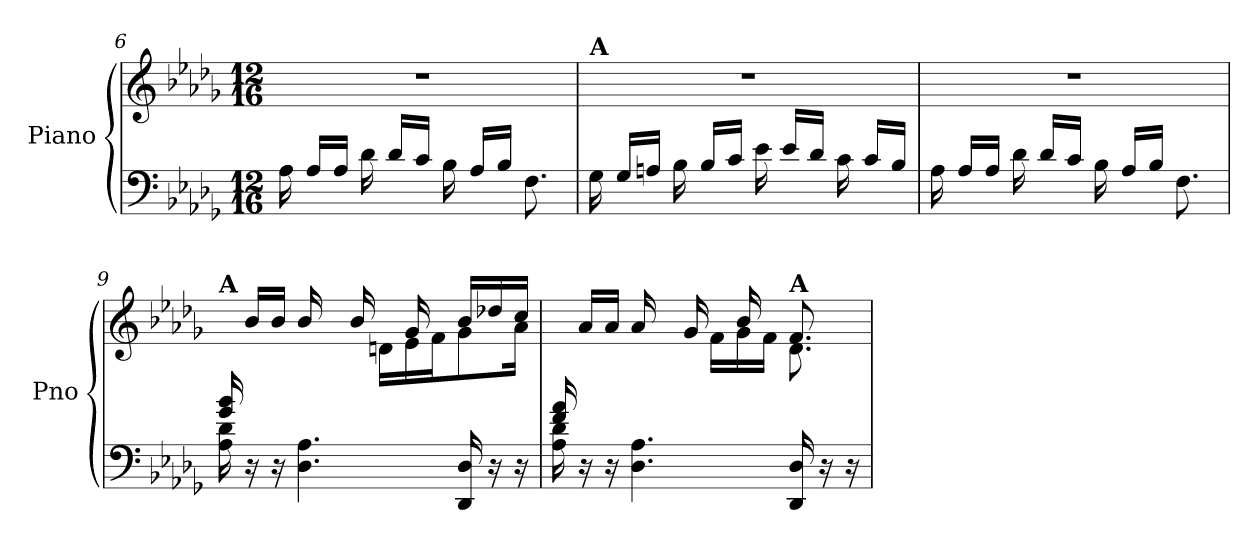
**kern	**kern
*part1	*part1
*staff2	*staff1
*I"Piano	*
*I'Pno	*
*clefF4	*clefG2
*k[b-e-a-d-g-]	*k[b-e-a-d-g-]
*M12/16	*M12/16
=6	=6
*^	*
16ryy	16A-\	2.r
16A-/LL	8ryy	.
16A-/JJ	.	.
16ryy	16d-\	.
16d-/LL	8ryy	.
16c/JJ	.	.
16ryy	16B-\	.
16A-/LL	8ryy	.
16B-/JJ	.	.
8.ryy	8.F\	.
=7	=7	=7
!	!	!LO:TX:a:B:t=A
16ryy	16G-\	2.r
16G-/LL	8ryy	.
16An/JJ	.	.
16ryy	16B-\	.
16B-/LL	8ryy	.
16c/JJ	.	.
16ryy	16e-\	.
16e-/LL	8ryy	.
16d-/JJ	.	.
16ryy	16c\	.
16c/LL	8ryy	.
16B-/JJ	.	.
=8	=8	=8
16ryy	16A-\	2.r
16A-/LL	8ryy	.
16A-/JJ	.	.
16ryy	16d-\	.
16d-/LL	8ryy	.
16c/JJ	.	.
16ryy	16B-\	.
16A-/LL	8ryy	.
16B-/JJ	.	.
8.ryy	8.F\	.
!!LO:LB:g=z
=9	=9	=9
*	*	*^
!	!	!LO:TX:a:B:t=A	!
16g-/ 16b-/LL	16A-\ 16d-\	16ryy	16ryy
2ryy	16r	16b-/LL	16g-\
.	16r	16b-/JJ	16g-\
.	4.D-\ 4.A-\	16b-/	16g-\
.	.	16ryy	16f\
.	.	16b-/	16g-\JJ
.	.	16ryy	16dn\LL
.	.	16g-/	16e-\
.	.	16ryy	16f\J
8.ryy	16DD-/ 16D-/	16b-/LL	8g-\
.	16r	16dd-X/	.
.	16r	16cc/JJ	16a-\Jk
=10	=10	=10	=10
16f/ 16a-/LL	16A-\ 16d-\	16ryy	16ryy
2ryy	16r	16a-/LL	16f\
.	16r	16a-/JJ	16f\
.	4.D-\ 4.A-\	16a-/	16f\
.	.	16ryy	16d-\
.	.	16g-/	16e-\JJ
.	.	16ryy	16f\LL
.	.	16b-/	16g-\
.	.	16ryy	16f\JJ
!	!	!LO:TX:a:B:t=A	!
8.ryy	16DD-/ 16D-/	8.f/	8.d-\
.	16r	.	.
.	16r	.	.
*v	*v	*	*
*	*v	*v
=	=
*-	*-
